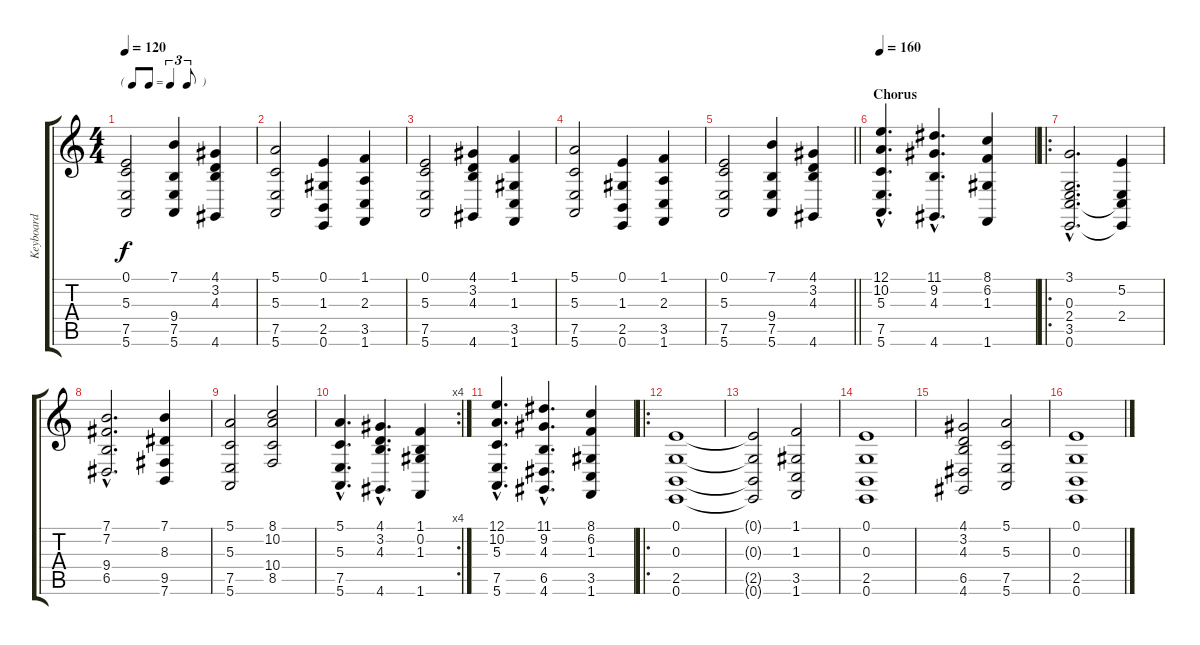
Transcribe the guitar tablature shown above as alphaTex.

\track ("Keyboard" "Keyboard") {instrument stringensemble1}
\staff {score tabs}
\tuning (E4 B3 G3 D3 A2 E2) {hide}
\ts (4 4)
\tf triplet8th
\tempo 120
\clef g2
\ks c
(0.1 5.3 7.5 5.6).2{dy f} (7.1 9.4 7.5 5.6).4 (4.1 3.2 4.3 4.6).4 |
(5.1 5.3 7.5 5.6).2 (0.1 1.3 2.5 0.6).4 (1.1 2.3 3.5 1.6).4 |
(0.1 5.3 7.5 5.6).2 (4.1 3.2 4.3 4.6).4 (1.1 1.3 3.5 1.6).4 |
(5.1 5.3 7.5 5.6).2 (0.1 1.3 2.5 0.6).4 (1.1 2.3 3.5 1.6).4 |
\barLineRight lightlight
(0.1 5.3 7.5 5.6).2 (7.1 9.4 7.5 5.6).4 (4.1 3.2 4.3 4.6).4 |
\section ("" "Chorus")
\tempo 160
(12.1{hac} 10.2{hac} 5.3{hac} 7.5{hac} 5.6{hac}).4{d} (11.1{hac} 9.2{hac} 4.3{hac} 4.6{hac}).4{d} (8.1 6.2 1.3 1.6).4 |
\ro
(3.1{hac} 0.3{hac} 2.4{hac} 3.5{hac} 0.6{hac}).2{d} (5.2 2.4 3.5{t} 0.6{t}).4 |
(7.1{hac} 7.2{hac} 9.4{hac} 6.5{hac}).2{d} (7.1 8.3 9.5 7.6).4 |
(5.1 5.3 7.5 5.6).2 (8.1 10.2 10.4 8.5).2 |
\rc 4
(5.1{hac} 5.3{hac} 7.5{hac} 5.6{hac}).4{d} (4.1{hac} 3.2{hac} 4.3{hac} 4.6{hac}).4{d} (1.1 0.2 1.3 1.6).4 |
(12.1{hac} 10.2{hac} 5.3{hac} 7.5{hac} 5.6{hac}).4{d} (11.1{hac} 9.2{hac} 4.3{hac} 6.5{hac} 4.6{hac}).4{d} (8.1 6.2 1.3 3.5 1.6).4 |
\ro
(0.1 0.3 2.5 0.6).1 |
(0.1{t} 0.3{t} 2.5{t} 0.6{t}).2 (1.1 1.3 3.5 1.6).2 |
(0.1 0.3 2.5 0.6).1 |
(4.1 3.2 4.3 6.5 4.6).2 (5.1 5.3 7.5 5.6).2 |
(0.1 0.3 2.5 0.6).1
